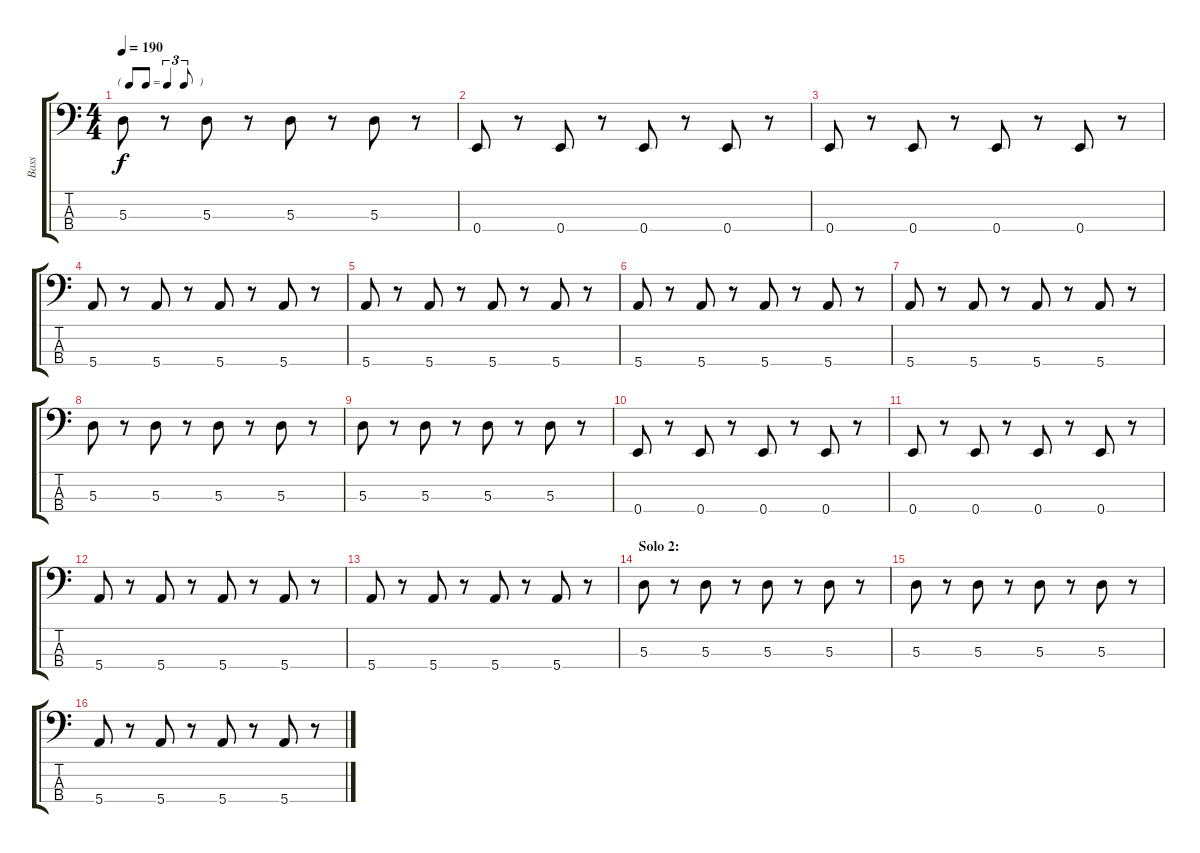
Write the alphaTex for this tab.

\track ("Bass" "Bass") {instrument electricbasspick}
\staff {score tabs}
\tuning (G2 D2 A1 E1) {hide}
\ts (4 4)
\tf triplet8th
\tempo 190
\clef f4
\ks c
5.3.8{dy f} r.8 5.3.8 r.8 5.3.8 r.8 5.3.8 r.8 |
0.4.8 r.8 0.4.8 r.8 0.4.8 r.8 0.4.8 r.8 |
0.4.8 r.8 0.4.8 r.8 0.4.8 r.8 0.4.8 r.8 |
5.4.8 r.8 5.4.8 r.8 5.4.8 r.8 5.4.8 r.8 |
5.4.8 r.8 5.4.8 r.8 5.4.8 r.8 5.4.8 r.8 |
5.4.8 r.8 5.4.8 r.8 5.4.8 r.8 5.4.8 r.8 |
5.4.8 r.8 5.4.8 r.8 5.4.8 r.8 5.4.8 r.8 |
5.3.8 r.8 5.3.8 r.8 5.3.8 r.8 5.3.8 r.8 |
5.3.8 r.8 5.3.8 r.8 5.3.8 r.8 5.3.8 r.8 |
0.4.8 r.8 0.4.8 r.8 0.4.8 r.8 0.4.8 r.8 |
0.4.8 r.8 0.4.8 r.8 0.4.8 r.8 0.4.8 r.8 |
5.4.8 r.8 5.4.8 r.8 5.4.8 r.8 5.4.8 r.8 |
5.4.8 r.8 5.4.8 r.8 5.4.8 r.8 5.4.8 r.8 |
\section ("" "Solo 2:")
5.3.8 r.8 5.3.8 r.8 5.3.8 r.8 5.3.8 r.8 |
5.3.8 r.8 5.3.8 r.8 5.3.8 r.8 5.3.8 r.8 |
5.4.8 r.8 5.4.8 r.8 5.4.8 r.8 5.4.8 r.8
